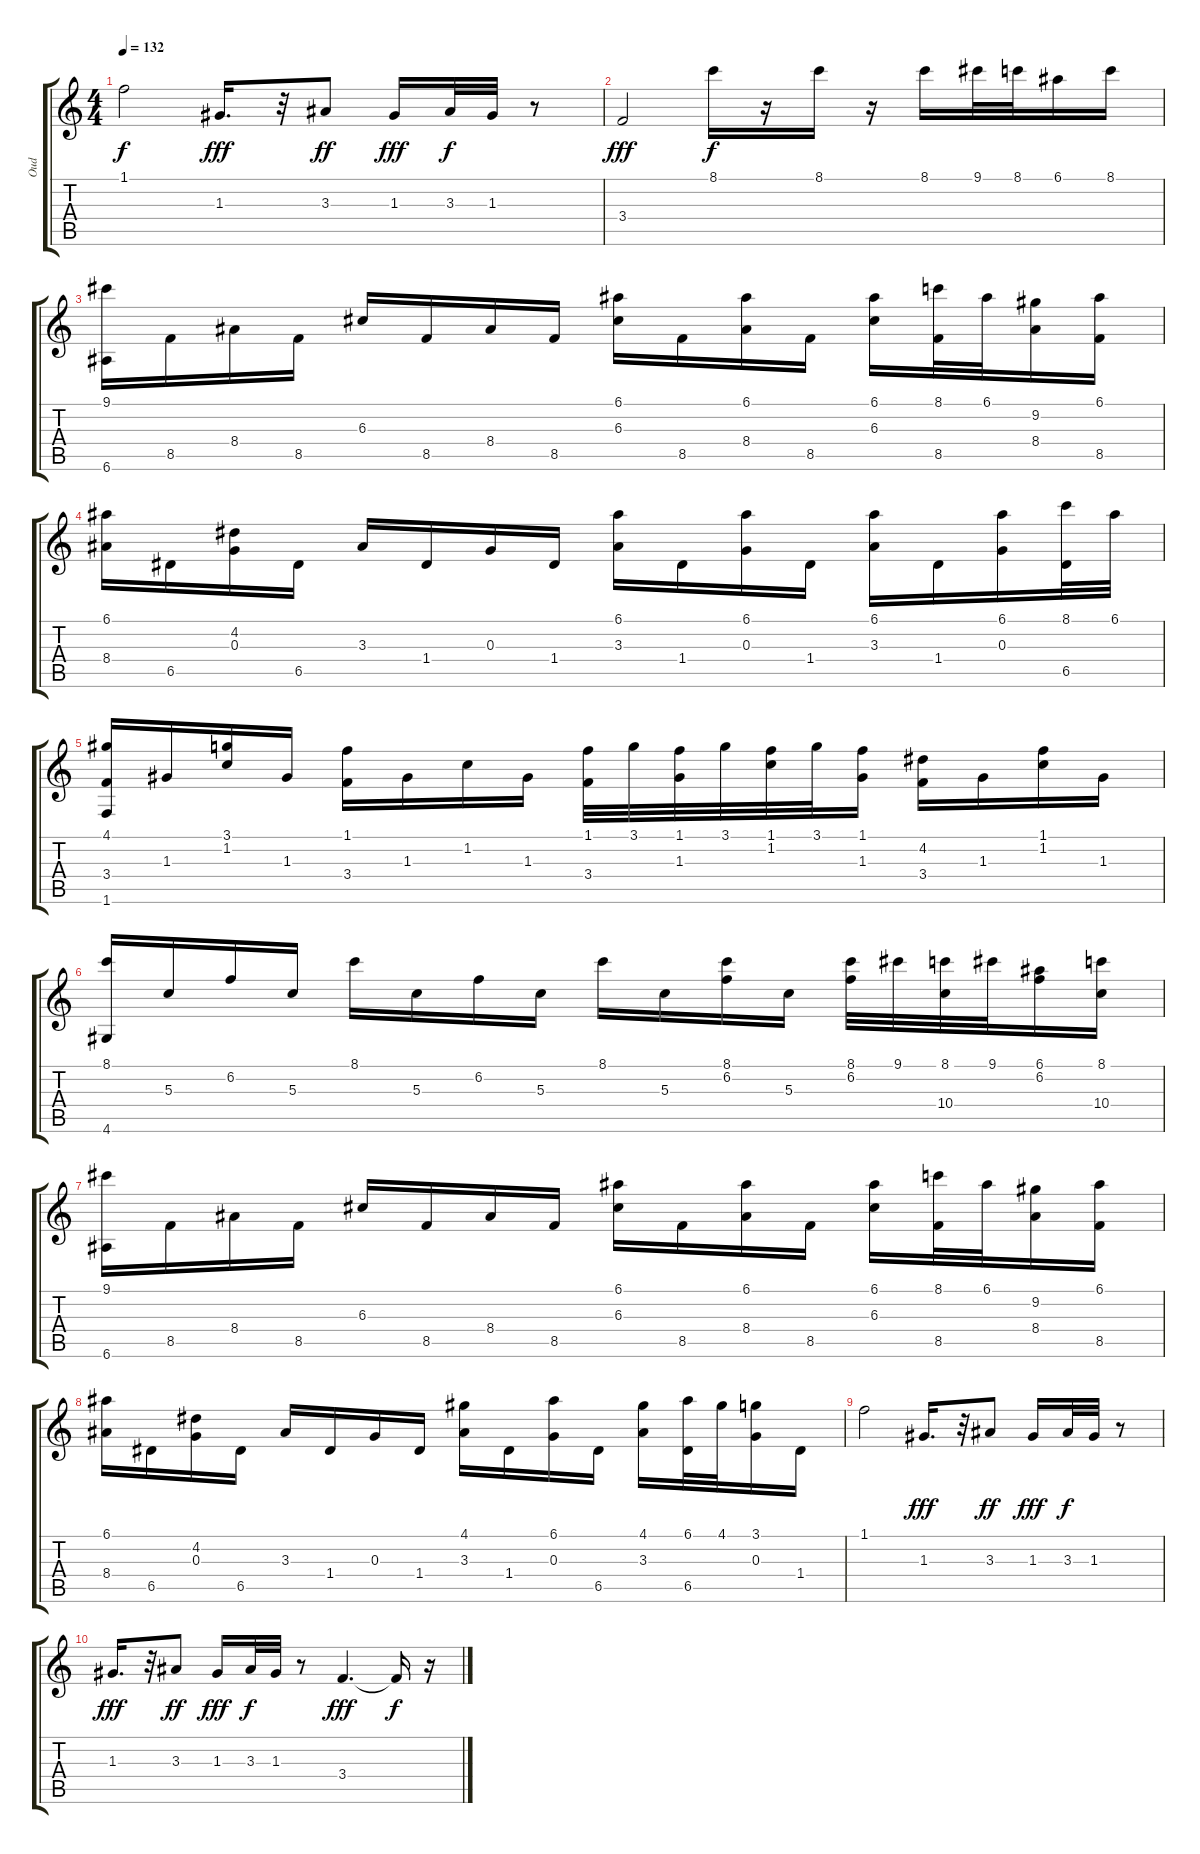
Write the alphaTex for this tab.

\track ("Oud" "Oud") {instrument banjo}
\staff {score tabs}
\tuning (E4 B3 G3 D3 A2 E2) {hide}
\displaytranspose 12
\ts (4 4)
\tempo 132
\clef g2
\ks c
1.1.2{dy f} 1.3.16{d dy fff} r.32 3.3.8{dy ff} 1.3.16{dy fff} 3.3.32{dy f} 1.3.32 r.8 |
3.4.2{dy fff} 8.1.16{dy f} r.16 8.1.16 r.16 8.1.16 9.1.32 8.1.32 6.1.16 8.1.16 |
(9.1 6.6).16 8.5.16 8.4.16 8.5.16 6.3.16 8.5.16 8.4.16 8.5.16 (6.1 6.3).16 8.5.16 (6.1 8.4).16 8.5.16 (6.1 6.3).16 (8.1 8.5).32 6.1.32 (9.2 8.4).16 (6.1 8.5).16 |
(6.1 8.4).16 6.5.16 (4.2 0.3).16 6.5.16 3.3.16 1.4.16 0.3.16 1.4.16 (6.1 3.3).16 1.4.16 (6.1 0.3).16 1.4.16 (6.1 3.3).16 1.4.16 (6.1 0.3).16 (8.1 6.5).32 6.1.32 |
(4.1 3.4 1.6).16 1.3.16 (3.1 1.2).16 1.3.16 (1.1 3.4).16 1.3.16 1.2.16 1.3.16 (1.1 3.4).32 3.1.32 (1.1 1.3).32 3.1.32 (1.1 1.2).32 3.1.32 (1.1 1.3).16 (4.2 3.4).16 1.3.16 (1.1 1.2).16 1.3.16 |
(8.1 4.6).16 5.3.16 6.2.16 5.3.16 8.1.16 5.3.16 6.2.16 5.3.16 8.1.16 5.3.16 (8.1 6.2).16 5.3.16 (8.1 6.2).32 9.1.32 (8.1 10.4).32 9.1.32 (6.1 6.2).16 (8.1 10.4).16 |
(9.1 6.6).16 8.5.16 8.4.16 8.5.16 6.3.16 8.5.16 8.4.16 8.5.16 (6.1 6.3).16 8.5.16 (6.1 8.4).16 8.5.16 (6.1 6.3).16 (8.1 8.5).32 6.1.32 (9.2 8.4).16 (6.1 8.5).16 |
(6.1 8.4).16 6.5.16 (4.2 0.3).16 6.5.16 3.3.16 1.4.16 0.3.16 1.4.16 (4.1 3.3).16 1.4.16 (6.1 0.3).16 6.5.16 (4.1 3.3).16 (6.1 6.5).32 4.1.32 (3.1 0.3).16 1.4.16 |
1.1.2 1.3.16{d dy fff} r.32 3.3.8{dy ff} 1.3.16{dy fff} 3.3.32{dy f} 1.3.32 r.8 |
1.3.16{d dy fff} r.32 3.3.8{dy ff} 1.3.16{dy fff} 3.3.32{dy f} 1.3.32 r.8 3.4.4{d dy fff} 3.4{t}.16{dy f} r.16
